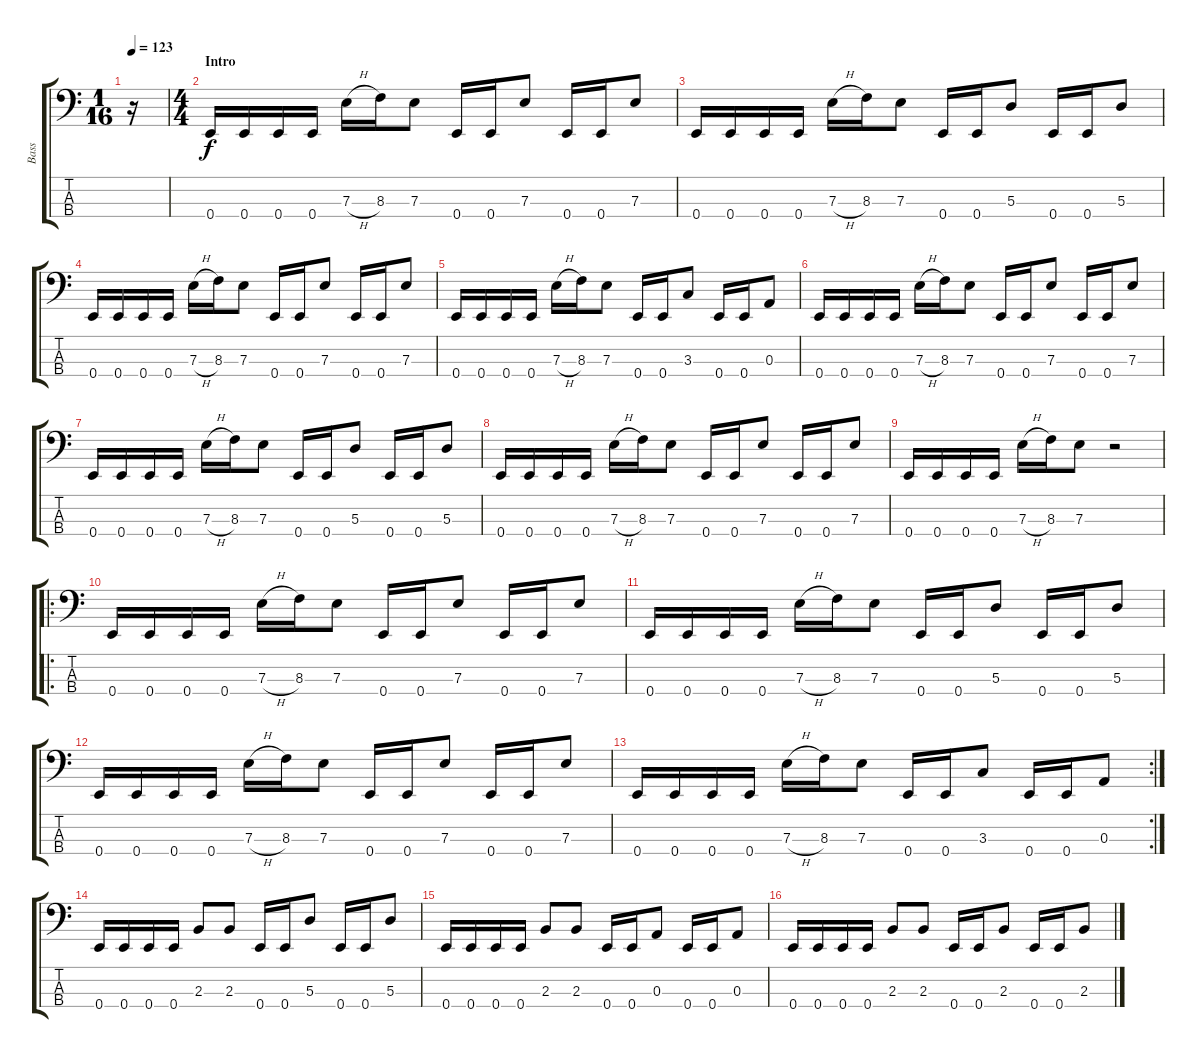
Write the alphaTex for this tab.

\track ("Bass" "Bass") {instrument electricbassfinger}
\staff {score tabs}
\tuning (G2 D2 A1 E1) {hide}
\ts (1 16)
\tempo 123
\clef f4
\ks c
r.16{dy f instrument electricbassfinger} |
\ts (4 4)
\section ("" "Intro")
0.4.16 0.4.16 0.4.16 0.4.16 7.3{h}.16 8.3.16 7.3.8 0.4.16 0.4.16 7.3.8 0.4.16 0.4.16 7.3.8 |
0.4.16 0.4.16 0.4.16 0.4.16 7.3{h}.16 8.3.16 7.3.8 0.4.16 0.4.16 5.3.8 0.4.16 0.4.16 5.3.8 |
0.4.16 0.4.16 0.4.16 0.4.16 7.3{h}.16 8.3.16 7.3.8 0.4.16 0.4.16 7.3.8 0.4.16 0.4.16 7.3.8 |
0.4.16 0.4.16 0.4.16 0.4.16 7.3{h}.16 8.3.16 7.3.8 0.4.16 0.4.16 3.3.8 0.4.16 0.4.16 0.3.8 |
0.4.16 0.4.16 0.4.16 0.4.16 7.3{h}.16 8.3.16 7.3.8 0.4.16 0.4.16 7.3.8 0.4.16 0.4.16 7.3.8 |
0.4.16 0.4.16 0.4.16 0.4.16 7.3{h}.16 8.3.16 7.3.8 0.4.16 0.4.16 5.3.8 0.4.16 0.4.16 5.3.8 |
0.4.16 0.4.16 0.4.16 0.4.16 7.3{h}.16 8.3.16 7.3.8 0.4.16 0.4.16 7.3.8 0.4.16 0.4.16 7.3.8 |
0.4.16 0.4.16 0.4.16 0.4.16 7.3{h}.16 8.3.16 7.3.8 r.2 |
\ro
0.4.16 0.4.16 0.4.16 0.4.16 7.3{h}.16 8.3.16 7.3.8 0.4.16 0.4.16 7.3.8 0.4.16 0.4.16 7.3.8 |
0.4.16 0.4.16 0.4.16 0.4.16 7.3{h}.16 8.3.16 7.3.8 0.4.16 0.4.16 5.3.8 0.4.16 0.4.16 5.3.8 |
0.4.16 0.4.16 0.4.16 0.4.16 7.3{h}.16 8.3.16 7.3.8 0.4.16 0.4.16 7.3.8 0.4.16 0.4.16 7.3.8 |
\rc 2
0.4.16 0.4.16 0.4.16 0.4.16 7.3{h}.16 8.3.16 7.3.8 0.4.16 0.4.16 3.3.8 0.4.16 0.4.16 0.3.8 |
0.4.16 0.4.16 0.4.16 0.4.16 2.3.8 2.3.8 0.4.16 0.4.16 5.3.8 0.4.16 0.4.16 5.3.8 |
0.4.16 0.4.16 0.4.16 0.4.16 2.3.8 2.3.8 0.4.16 0.4.16 0.3.8 0.4.16 0.4.16 0.3.8 |
0.4.16 0.4.16 0.4.16 0.4.16 2.3.8 2.3.8 0.4.16 0.4.16 2.3.8 0.4.16 0.4.16 2.3.8
